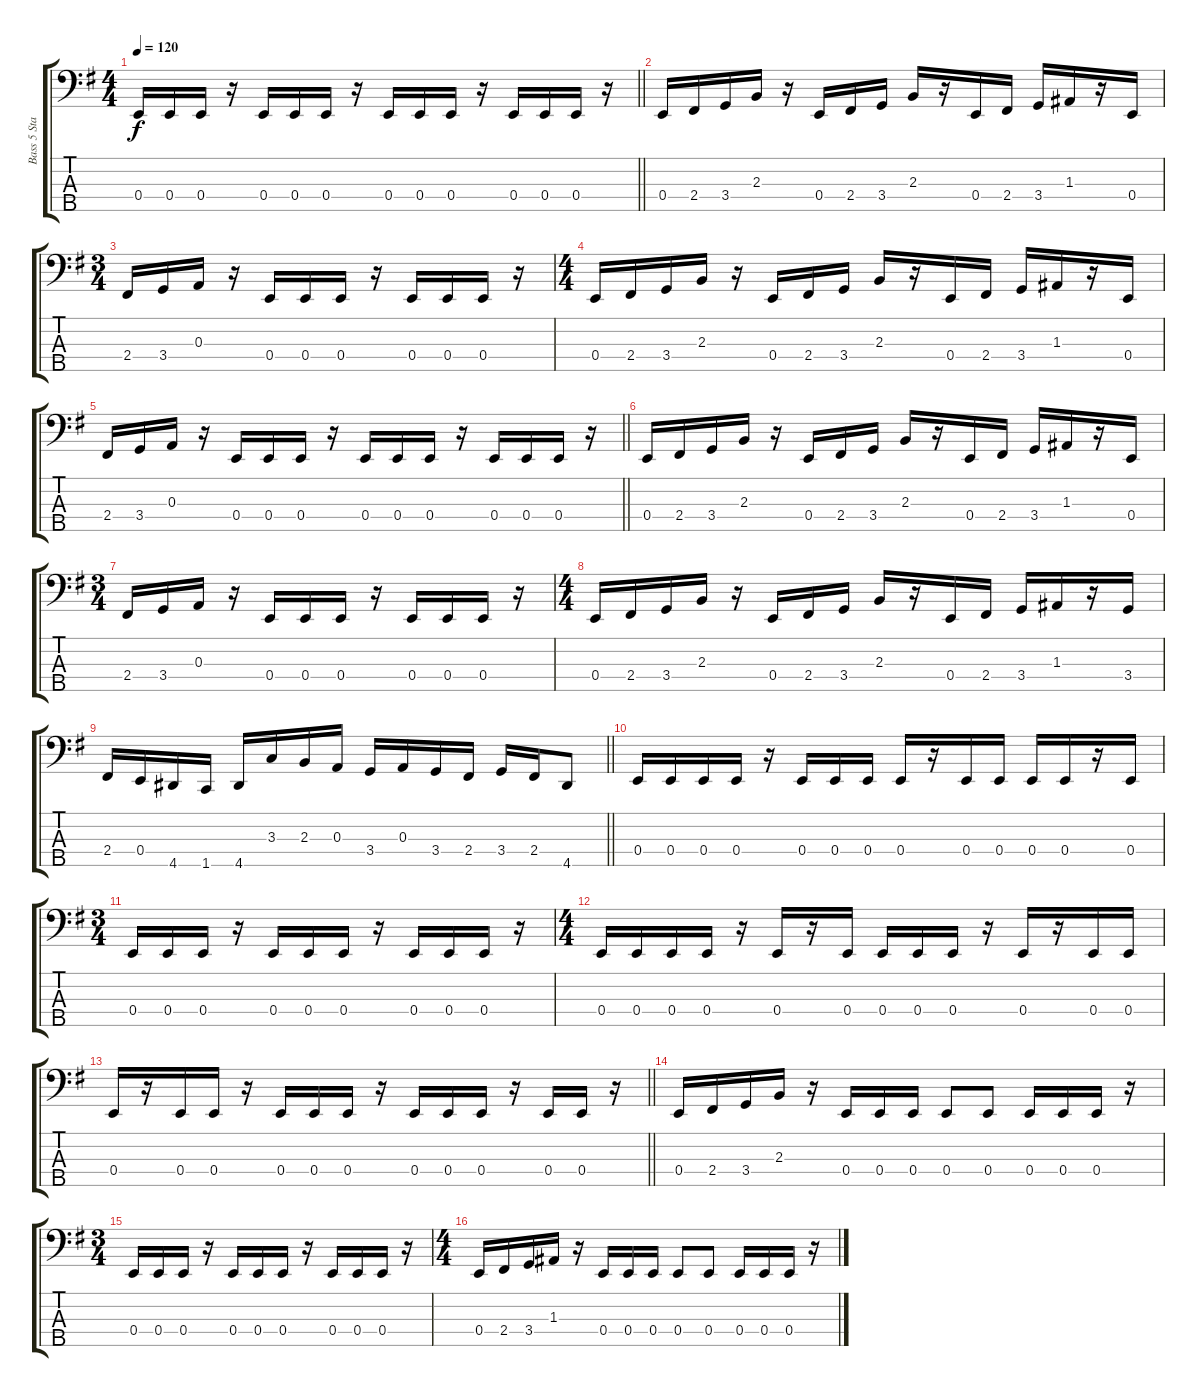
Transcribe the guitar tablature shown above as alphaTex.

\track ("Bass 5 Standard" "Bass 5 Sta") {instrument electricbassfinger}
\staff {score tabs}
\tuning (G2 D2 A1 E1 B0) {hide}
\ts (4 4)
\tempo 120
\clef f4
\barLineRight lightlight
\ks eminor
0.4.16{dy f} 0.4.16 0.4.16 r.16 0.4.16 0.4.16 0.4.16 r.16 0.4.16 0.4.16 0.4.16 r.16 0.4.16 0.4.16 0.4.16 r.16 |
0.4.16 2.4.16 3.4.16 2.3.16 r.16 0.4.16 2.4.16 3.4.16 2.3.16 r.16 0.4.16 2.4.16 3.4.16 1.3.16 r.16 0.4.16 |
\ts (3 4)
2.4.16 3.4.16 0.3.16 r.16 0.4.16 0.4.16 0.4.16 r.16 0.4.16 0.4.16 0.4.16 r.16 |
\ts (4 4)
0.4.16 2.4.16 3.4.16 2.3.16 r.16 0.4.16 2.4.16 3.4.16 2.3.16 r.16 0.4.16 2.4.16 3.4.16 1.3.16 r.16 0.4.16 |
\barLineRight lightlight
2.4.16 3.4.16 0.3.16 r.16 0.4.16 0.4.16 0.4.16 r.16 0.4.16 0.4.16 0.4.16 r.16 0.4.16 0.4.16 0.4.16 r.16 |
0.4.16 2.4.16 3.4.16 2.3.16 r.16 0.4.16 2.4.16 3.4.16 2.3.16 r.16 0.4.16 2.4.16 3.4.16 1.3.16 r.16 0.4.16 |
\ts (3 4)
2.4.16 3.4.16 0.3.16 r.16 0.4.16 0.4.16 0.4.16 r.16 0.4.16 0.4.16 0.4.16 r.16 |
\ts (4 4)
0.4.16 2.4.16 3.4.16 2.3.16 r.16 0.4.16 2.4.16 3.4.16 2.3.16 r.16 0.4.16 2.4.16 3.4.16 1.3.16 r.16 3.4.16 |
\barLineRight lightlight
2.4.16 0.4.16 4.5.16 1.5.16 4.5.16 3.3.16 2.3.16 0.3.16 3.4.16 0.3.16 3.4.16 2.4.16 3.4.16 2.4.16 4.5.8 |
\section ("" "")
0.4.16 0.4.16 0.4.16 0.4.16 r.16 0.4.16 0.4.16 0.4.16 0.4.16 r.16 0.4.16 0.4.16 0.4.16 0.4.16 r.16 0.4.16 |
\ts (3 4)
0.4.16 0.4.16 0.4.16 r.16 0.4.16 0.4.16 0.4.16 r.16 0.4.16 0.4.16 0.4.16 r.16 |
\ts (4 4)
0.4.16 0.4.16 0.4.16 0.4.16 r.16 0.4.16 r.16 0.4.16 0.4.16 0.4.16 0.4.16 r.16 0.4.16 r.16 0.4.16 0.4.16 |
\barLineRight lightlight
0.4.16 r.16 0.4.16 0.4.16 r.16 0.4.16 0.4.16 0.4.16 r.16 0.4.16 0.4.16 0.4.16 r.16 0.4.16 0.4.16 r.16 |
0.4.16 2.4.16 3.4.16 2.3.16 r.16 0.4.16 0.4.16 0.4.16 0.4.8 0.4.8 0.4.16 0.4.16 0.4.16 r.16 |
\ts (3 4)
0.4.16 0.4.16 0.4.16 r.16 0.4.16 0.4.16 0.4.16 r.16 0.4.16 0.4.16 0.4.16 r.16 |
\ts (4 4)
0.4.16 2.4.16 3.4.16 1.3.16 r.16 0.4.16 0.4.16 0.4.16 0.4.8 0.4.8 0.4.16 0.4.16 0.4.16 r.16
